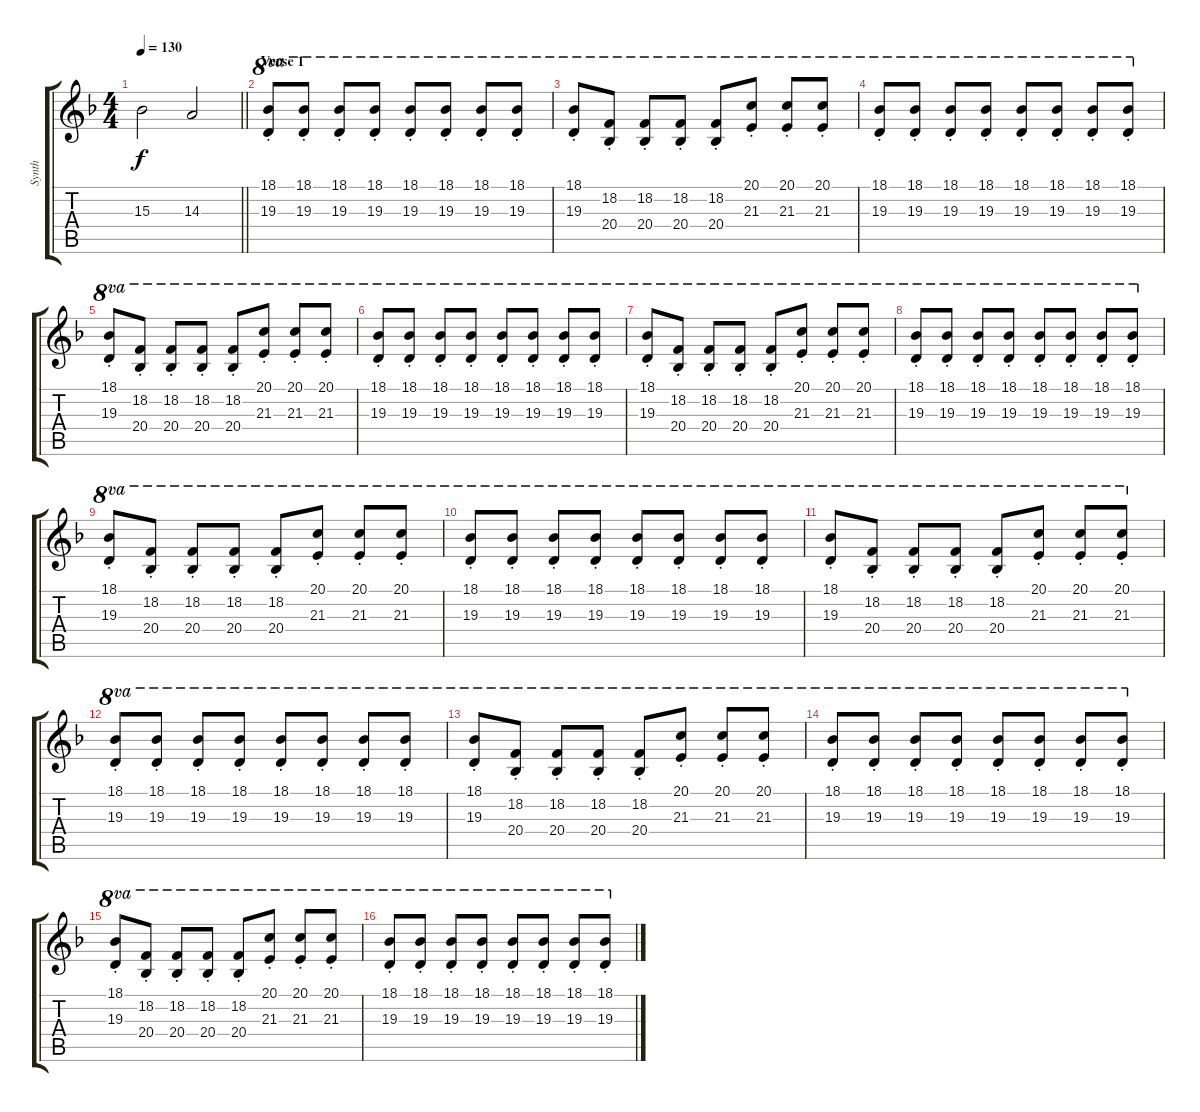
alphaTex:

\track ("Synth" "Synth") {instrument synthstrings1}
\staff {score tabs}
\tuning (E4 B3 G3 D3 A2 E2) {hide}
\ts (4 4)
\tempo 130
\clef g2
\barLineRight lightlight
\ks f
15.3.2{dy f} 14.3.2 |
\section ("" "Verse 1")
(18.1{st} 19.3{st}).8{ot 8va} (18.1{st} 19.3{st}).8{ot 8va} (18.1{st} 19.3{st}).8{ot 8va} (18.1{st} 19.3{st}).8{ot 8va} (18.1{st} 19.3{st}).8{ot 8va} (18.1{st} 19.3{st}).8{ot 8va} (18.1{st} 19.3{st}).8{ot 8va} (18.1{st} 19.3{st}).8{ot 8va} |
(18.1{st} 19.3{st}).8{ot 8va} (18.2{st} 20.4{st}).8{ot 8va} (18.2{st} 20.4{st}).8{ot 8va} (18.2{st} 20.4{st}).8{ot 8va} (18.2{st} 20.4{st}).8{ot 8va} (20.1{st} 21.3{st}).8{ot 8va} (20.1{st} 21.3{st}).8{ot 8va} (20.1{st} 21.3{st}).8{ot 8va} |
(18.1{st} 19.3{st}).8{ot 8va} (18.1{st} 19.3{st}).8{ot 8va} (18.1{st} 19.3{st}).8{ot 8va} (18.1{st} 19.3{st}).8{ot 8va} (18.1{st} 19.3{st}).8{ot 8va} (18.1{st} 19.3{st}).8{ot 8va} (18.1{st} 19.3{st}).8{ot 8va} (18.1{st} 19.3{st}).8{ot 8va} |
(18.1{st} 19.3{st}).8{ot 8va} (18.2{st} 20.4{st}).8{ot 8va} (18.2{st} 20.4{st}).8{ot 8va} (18.2{st} 20.4{st}).8{ot 8va} (18.2{st} 20.4{st}).8{ot 8va} (20.1{st} 21.3{st}).8{ot 8va} (20.1{st} 21.3{st}).8{ot 8va} (20.1{st} 21.3{st}).8{ot 8va} |
(18.1{st} 19.3{st}).8{ot 8va} (18.1{st} 19.3{st}).8{ot 8va} (18.1{st} 19.3{st}).8{ot 8va} (18.1{st} 19.3{st}).8{ot 8va} (18.1{st} 19.3{st}).8{ot 8va} (18.1{st} 19.3{st}).8{ot 8va} (18.1{st} 19.3{st}).8{ot 8va} (18.1{st} 19.3{st}).8{ot 8va} |
(18.1{st} 19.3{st}).8{ot 8va} (18.2{st} 20.4{st}).8{ot 8va} (18.2{st} 20.4{st}).8{ot 8va} (18.2{st} 20.4{st}).8{ot 8va} (18.2{st} 20.4{st}).8{ot 8va} (20.1{st} 21.3{st}).8{ot 8va} (20.1{st} 21.3{st}).8{ot 8va} (20.1{st} 21.3{st}).8{ot 8va} |
(18.1{st} 19.3{st}).8{ot 8va} (18.1{st} 19.3{st}).8{ot 8va} (18.1{st} 19.3{st}).8{ot 8va} (18.1{st} 19.3{st}).8{ot 8va} (18.1{st} 19.3{st}).8{ot 8va} (18.1{st} 19.3{st}).8{ot 8va} (18.1{st} 19.3{st}).8{ot 8va} (18.1{st} 19.3{st}).8{ot 8va} |
(18.1{st} 19.3{st}).8{ot 8va} (18.2{st} 20.4{st}).8{ot 8va} (18.2{st} 20.4{st}).8{ot 8va} (18.2{st} 20.4{st}).8{ot 8va} (18.2{st} 20.4{st}).8{ot 8va} (20.1{st} 21.3{st}).8{ot 8va} (20.1{st} 21.3{st}).8{ot 8va} (20.1{st} 21.3{st}).8{ot 8va} |
(18.1{st} 19.3{st}).8{ot 8va} (18.1{st} 19.3{st}).8{ot 8va} (18.1{st} 19.3{st}).8{ot 8va} (18.1{st} 19.3{st}).8{ot 8va} (18.1{st} 19.3{st}).8{ot 8va} (18.1{st} 19.3{st}).8{ot 8va} (18.1{st} 19.3{st}).8{ot 8va} (18.1{st} 19.3{st}).8{ot 8va} |
(18.1{st} 19.3{st}).8{ot 8va} (18.2{st} 20.4{st}).8{ot 8va} (18.2{st} 20.4{st}).8{ot 8va} (18.2{st} 20.4{st}).8{ot 8va} (18.2{st} 20.4{st}).8{ot 8va} (20.1{st} 21.3{st}).8{ot 8va} (20.1{st} 21.3{st}).8{ot 8va} (20.1{st} 21.3{st}).8{ot 8va} |
(18.1{st} 19.3{st}).8{ot 8va} (18.1{st} 19.3{st}).8{ot 8va} (18.1{st} 19.3{st}).8{ot 8va} (18.1{st} 19.3{st}).8{ot 8va} (18.1{st} 19.3{st}).8{ot 8va} (18.1{st} 19.3{st}).8{ot 8va} (18.1{st} 19.3{st}).8{ot 8va} (18.1{st} 19.3{st}).8{ot 8va} |
(18.1{st} 19.3{st}).8{ot 8va} (18.2{st} 20.4{st}).8{ot 8va} (18.2{st} 20.4{st}).8{ot 8va} (18.2{st} 20.4{st}).8{ot 8va} (18.2{st} 20.4{st}).8{ot 8va} (20.1{st} 21.3{st}).8{ot 8va} (20.1{st} 21.3{st}).8{ot 8va} (20.1{st} 21.3{st}).8{ot 8va} |
(18.1{st} 19.3{st}).8{ot 8va} (18.1{st} 19.3{st}).8{ot 8va} (18.1{st} 19.3{st}).8{ot 8va} (18.1{st} 19.3{st}).8{ot 8va} (18.1{st} 19.3{st}).8{ot 8va} (18.1{st} 19.3{st}).8{ot 8va} (18.1{st} 19.3{st}).8{ot 8va} (18.1{st} 19.3{st}).8{ot 8va} |
(18.1{st} 19.3{st}).8{ot 8va} (18.2{st} 20.4{st}).8{ot 8va} (18.2{st} 20.4{st}).8{ot 8va} (18.2{st} 20.4{st}).8{ot 8va} (18.2{st} 20.4{st}).8{ot 8va} (20.1{st} 21.3{st}).8{ot 8va} (20.1{st} 21.3{st}).8{ot 8va} (20.1{st} 21.3{st}).8{ot 8va} |
(18.1{st} 19.3{st}).8{ot 8va} (18.1{st} 19.3{st}).8{ot 8va} (18.1{st} 19.3{st}).8{ot 8va} (18.1{st} 19.3{st}).8{ot 8va} (18.1{st} 19.3{st}).8{ot 8va} (18.1{st} 19.3{st}).8{ot 8va} (18.1{st} 19.3{st}).8{ot 8va} (18.1{st} 19.3{st}).8{ot 8va}
